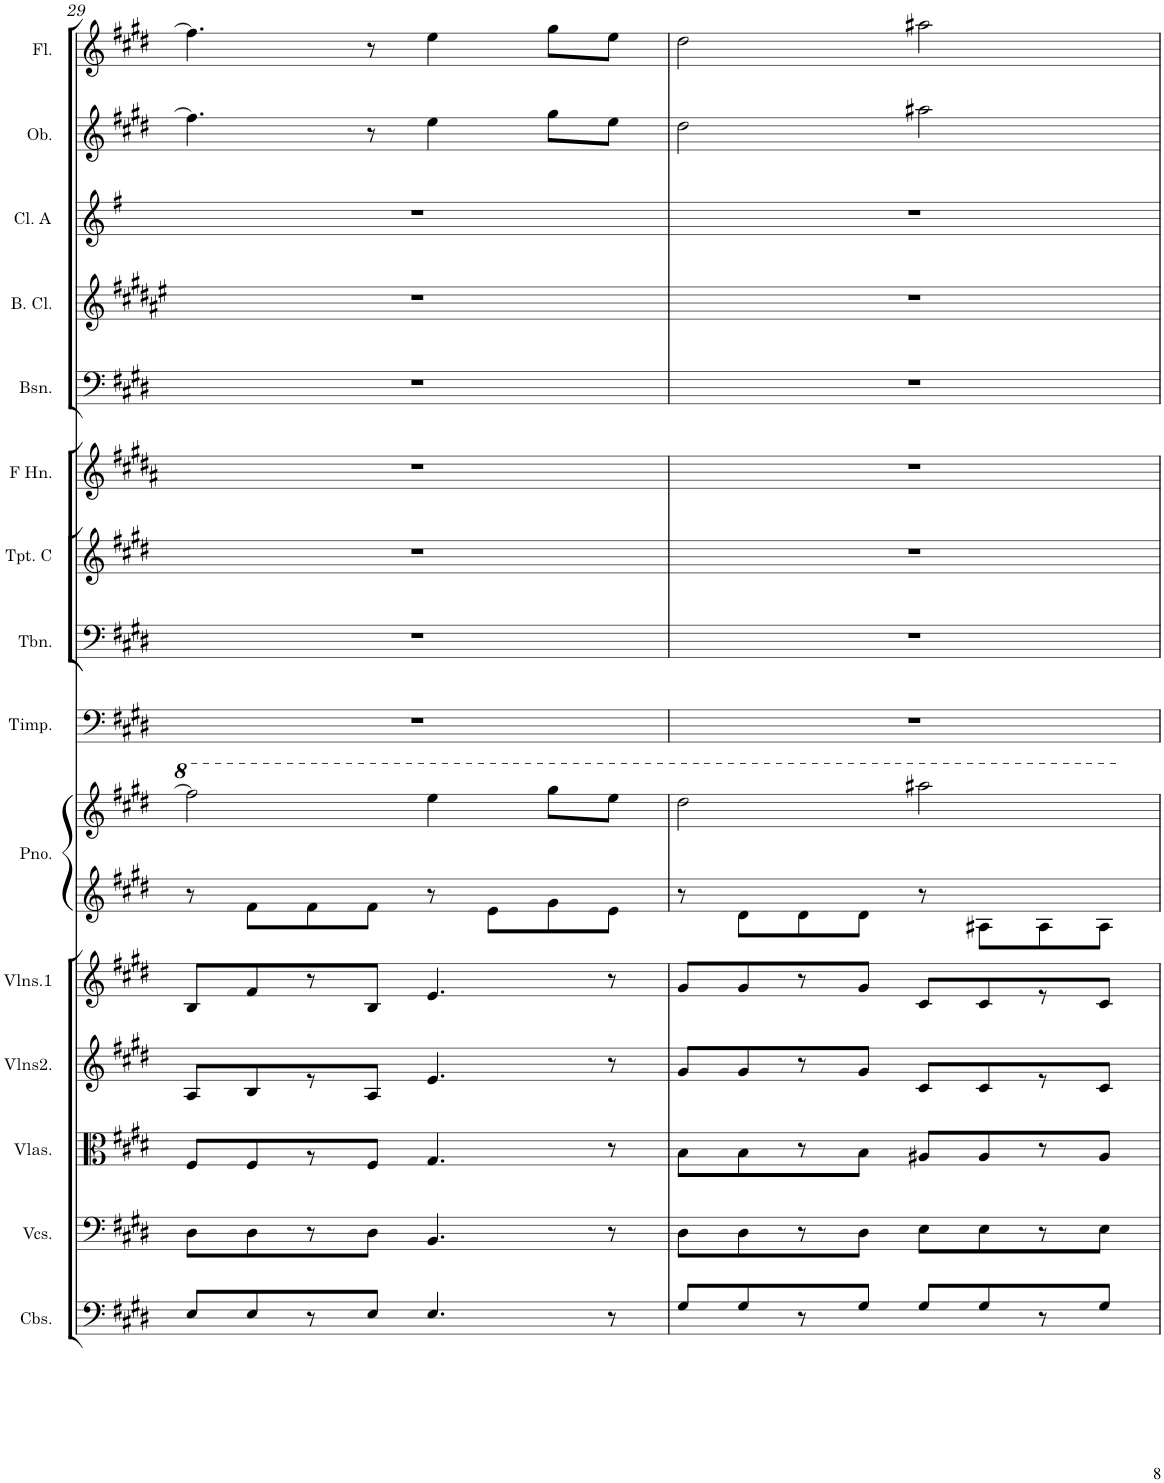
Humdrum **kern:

**kern	**kern	**kern	**kern	**kern	**kern	**kern	**kern	**kern	**kern	**kern	**kern	**kern	**kern	**kern	**kern
*part15	*part14	*part13	*part12	*part11	*part10	*part10	*part9	*part8	*part7	*part6	*part5	*part4	*part3	*part2	*part1
*staff16	*staff15	*staff14	*staff13	*staff12	*staff11	*staff10	*staff9	*staff8	*staff7	*staff6	*staff5	*staff4	*staff3	*staff2	*staff1
*I"Contrabass Section	*I"Violoncello Section	*I"Viola Section	*I"Violin Section2	*I"Violin Section1	*I"Grand Piano	*	*I"Timpani	*I"Trombone	*I"Trumpet C	*I"French Horn	*I"Bassoon	*I"Bass Clarinet	*I"Clarinet A	*I"Oboe	*I"Flute
*I'Cbs.	*I'Vcs.	*I'Vlas.	*I'Vlns2.	*I'Vlns.1	*I'Pno.	*	*I'Timp.	*I'Tbn.	*I'Tpt. C	*I'F Hn.	*I'Bsn.	*I'B. Cl.	*I'Cl. A	*I'Ob.	*I'Fl.
!!LO:PB:g=z
*clefF4	*clefF4	*clefC3	*clefG2	*clefG2	*clefG2	*clefG2	*clefF4	*clefF4	*clefG2	*clefG2	*clefF4	*clefG2	*clefG2	*clefG2	*clefG2
*Trd7c12	*	*	*	*	*	*	*	*	*Trd1c2	*Trd4c7	*	*Trd8c14	*Trd2c3	*	*
*k[f#c#g#d#]	*k[f#c#g#d#]	*k[f#c#g#d#]	*k[f#c#g#d#]	*k[f#c#g#d#]	*k[f#c#g#d#]	*k[f#c#g#d#]	*k[f#c#g#d#]	*k[f#c#g#d#]	*k[f#c#g#d#]	*k[f#c#g#d#a#]	*k[f#c#g#d#]	*k[f#c#g#d#a#e#]	*k[f#]	*k[f#c#g#d#]	*k[f#c#g#d#]
*E:	*E:	*E:	*E:	*E:	*E:	*E:	*E:	*E:	*	*	*E:	*	*	*E:	*E:
*M4/4	*M4/4	*M4/4	*M4/4	*M4/4	*M4/4	*M4/4	*M4/4	*M4/4	*M4/4	*M4/4	*M4/4	*M4/4	*M4/4	*M4/4	*M4/4
=29	=29	=29	=29	=29	=29	=29	=29	=29	=29	=29	=29	=29	=29	=29	=29
8E/L	8D#\L	8F#/L	8A/L	8B/L	8r	2fff#\]	1r	1r	1r	1r	1r	1r	1r	4.ff#\]	4.ff#\]
8E/	8D#\	8F#/	8B/	8f#/	8f#\L	.	.	.	.	.	.	.	.	.	.
8r	8r	8r	8r	8r	8f#\	.	.	.	.	.	.	.	.	.	.
8E/J	8D#\J	8F#/J	8A/J	8B/J	8f#\J	.	.	.	.	.	.	.	.	8r	8r
4.E/	4.BB/	4.G#/	4.e/	4.e/	8r	4eee\	.	.	.	.	.	.	.	4ee\	4ee\
.	.	.	.	.	8e\L	.	.	.	.	.	.	.	.	.	.
.	.	.	.	.	8g#\	8ggg#\L	.	.	.	.	.	.	.	8gg#\L	8gg#\L
8r	8r	8r	8r	8r	8e\J	8eee\J	.	.	.	.	.	.	.	8ee\J	8ee\J
=30	=30	=30	=30	=30	=30	=30	=30	=30	=30	=30	=30	=30	=30	=30	=30
8G#/L	8D#\L	8B\L	8g#/L	8g#/L	8r	2ddd#\	1r	1r	1r	1r	1r	1r	1r	2dd#\	2dd#\
8G#/	8D#\	8B\	8g#/	8g#/	8d#\L	.	.	.	.	.	.	.	.	.	.
8r	8r	8r	8r	8r	8d#\	.	.	.	.	.	.	.	.	.	.
8G#/J	8D#\J	8B\J	8g#/J	8g#/J	8d#\J	.	.	.	.	.	.	.	.	.	.
8G#/L	8E\L	8A#X/L	8c#/L	8c#/L	8r	2aaa#X\	.	.	.	.	.	.	.	2aa#X\	2aa#X\
8G#/	8E\	8A#/	8c#/	8c#/	8A#X\L	.	.	.	.	.	.	.	.	.	.
8r	8r	8r	8r	8r	8A#\	.	.	.	.	.	.	.	.	.	.
8G#/J	8E\J	8A#/J	8c#/J	8c#/J	8A#\J	.	.	.	.	.	.	.	.	.	.
=	=	=	=	=	=	=	=	=	=	=	=	=	=	=	=
*-	*-	*-	*-	*-	*-	*-	*-	*-	*-	*-	*-	*-	*-	*-	*-
